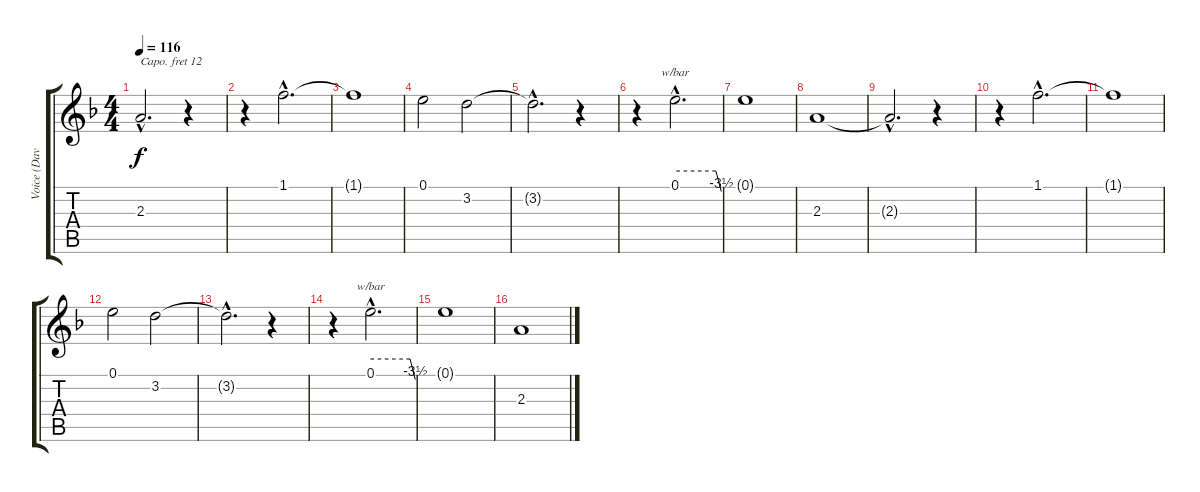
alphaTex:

\track ("Voice (David Bowie)" "Voice (Dav") {instrument oboe}
\staff {score tabs}
\capo 12
\tuning (E4 B3 G3 D3 A2 E2) {hide}
\ts (4 4)
\tempo 116
\clef g2
\ks dminor
2.3{hac t}.2{d dy f} r.4 |
r.4 1.1{hac}.2{d} |
1.1{t}.1 |
0.1.2 3.2.2 |
3.2{hac t}.2{d} r.4 |
r.4 0.1{hac}.2{d tbe (custom default 0 0 53 0 60 -14)} |
0.1{t}.1 |
2.3.1 |
2.3{hac t}.2{d} r.4 |
r.4 1.1{hac}.2{d} |
1.1{t}.1 |
0.1.2 3.2.2 |
3.2{hac t}.2{d} r.4 |
r.4 0.1{hac}.2{d tbe (custom default 0 0 53 0 60 -14)} |
0.1{t}.1 |
2.3.1
